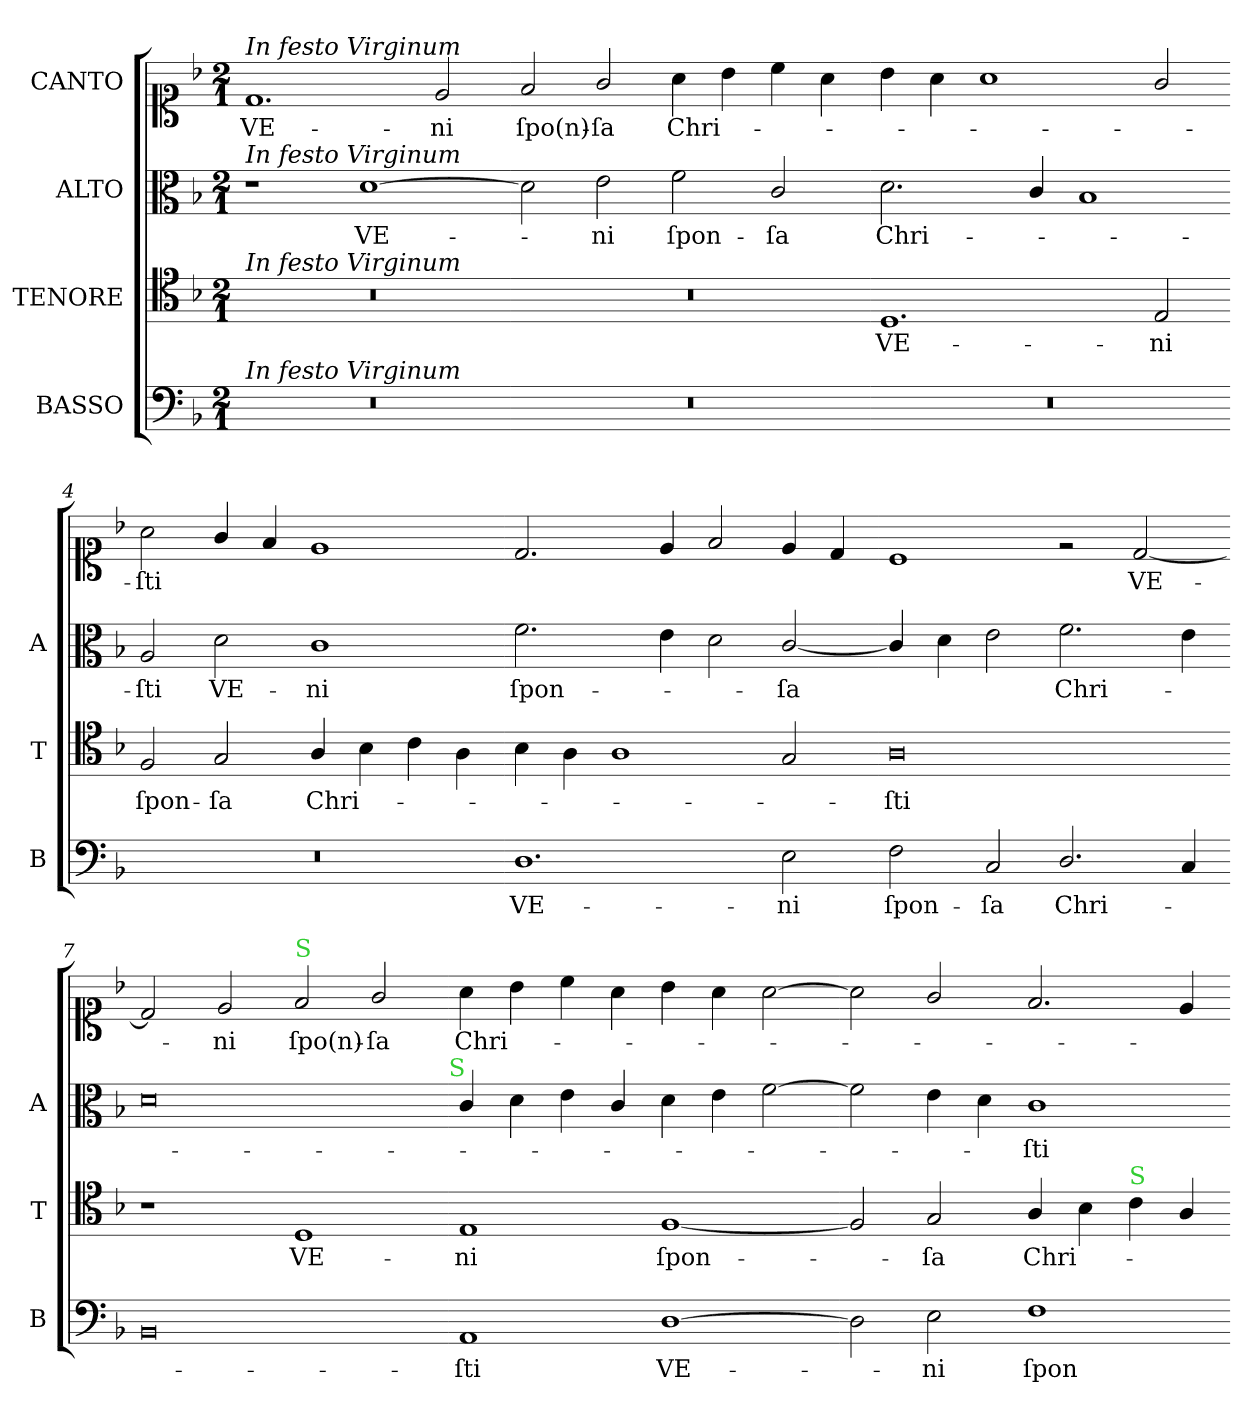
**kern	**text	**kern	**text	**kern	**text	**kern	**text
*part4	*part4	*part3	*part3	*part2	*part2	*part1	*part1
*staff4	*staff4	*staff3	*staff3	*staff2	*staff2	*staff1	*staff1
*I"BASSO	*	*I"TENORE	*	*I"ALTO	*	*I"CANTO	*
*I'B	*	*I'T	*	*I'A	*	*	*
*clefF4	*	*clefC4	*	*clefC3	*	*clefC1	*
*k[b-]	*	*k[b-]	*	*k[b-]	*	*k[b-]	*
*D:aeo	*	*D:aeo	*	*D:aeo	*	*D:aeo	*
*M2/1	*	*M2/1	*	*M2/1	*	*M2/1	*
=1	=1	=1	=1	=1	=1	=1	=1
!	!	!	!	!	!	!LO:TX:a:i:t=In festo Virginum	!
!	!	!	!	!LO:TX:a:i:t=In festo Virginum	!	!	!
!	!	!LO:TX:a:i:t=In festo Virginum	!	!	!	!	!
!LO:TX:a:i:t=In festo Virginum	!	!	!	!	!	!	!
0r	.	0r	.	1r	.	1.d	VE-
.	.	.	.	[1d	VE-	.	.
.	.	.	.	.	.	2e/	-ni
=2-	=2-	=2-	=2-	=2-	=2-	=2-	=2-
0r	.	0r	.	2d]	.	2f/	ſpo(n)-
.	.	.	.	2e\	-ni	2g/	-ſa
.	.	.	.	2f\	ſpon-	4a\	Chri-
.	.	.	.	.	.	4b-\	.
.	.	.	.	2c/	-ſa	4cc\	.
.	.	.	.	.	.	4a\	.
=3-	=3-	=3-	=3-	=3-	=3-	=3-	=3-
0r	.	1.D	VE-	2.d\	Chri-	4b-\	.
.	.	.	.	.	.	4a\	.
.	.	.	.	.	.	1a	.
.	.	.	.	4c/	.	.	.
.	.	.	.	1B-	.	.	.
.	.	2E/	-ni	.	.	2g/	.
=4-	=4-	=4-	=4-	=4-	=4-	=4-	=4-
0r	.	2F/	ſpon-	2A/	-ſti	2a\	-ſti
!	!	!	!	!	!LO:LY:i	!	!
.	.	2G/	-ſa	2d\	VE-	4g/	.
.	.	.	.	.	.	4f/	.
!	!	!	!	!	!LO:LY:i	!	!
.	.	4A/	Chri-	1c	-ni	1e	.
.	.	4B-\	.	.	.	.	.
.	.	4c\	.	.	.	.	.
.	.	4A\	.	.	.	.	.
=5-	=5-	=5-	=5-	=5-	=5-	=5-	=5-
!	!	!	!	!	!LO:LY:i	!	!
1.D	VE-	4B-\	.	2.f\	ſpon-	2.d/	.
.	.	4A\	.	.	.	.	.
.	.	1A	.	.	.	.	.
.	.	.	.	4e\	.	4e/	.
.	.	.	.	2d\	.	2f/	.
!	!	!	!	!	!LO:LY:i	!	!
2E\	-ni	2G/	.	[2c/	-ſa	4e/	.
.	.	.	.	.	.	4d/	.
=6-	=6-	=6-	=6-	=6-	=6-	=6-	=6-
2F\	ſpon-	0A	-ſti	4c/]	.	1c	.
.	.	.	.	4d\	.	.	.
2C/	-ſa	.	.	2e\	.	.	.
!	!	!	!	!	!LO:LY:i	!	!
2.D/	Chri-	.	.	2.f\	Chri-	2re	.
!	!	!	!	!	!	!	!LO:LY:i
.	.	.	.	.	.	[2d/	VE-
4C/	.	.	.	4e\	.	.	.
=7-	=7-	=7-	=7-	=7-	=7-	=7-	=7-
0BB-	.	1r	.	0d	.	2d/]	.
!	!	!	!	!	!	!	!LO:LY:i
.	.	.	.	.	.	2e/	-ni
!	!	!	!	!	!	!LO:TX:a:color=limegreen:t=S	!
!	!	!	!LO:LY:i	!	!	!	!LO:LY:i
.	.	1D	VE-	.	.	2f/	ſpo(n)-
!	!	!	!	!	!	!	!LO:LY:i
.	.	.	.	.	.	2g/	-ſa
!	!	!	!	!LO:TX:a:color=limegreen:t=S	!	!	!
=8-	=8-	=8-	=8-	=8-	=8-	=8-	=8-
!	!	!	!LO:LY:i	!	!	!	!LO:LY:i
1AA	-ſti	1E	-ni	4c/	.	4a\	Chri-
.	.	.	.	4d\	.	4b-\	.
.	.	.	.	4e\	.	4cc\	.
.	.	.	.	4c/	.	4a\	.
!	!LO:LY:i	!	!LO:LY:i	!	!	!	!
[1D	VE-	[1F	ſpon-	4d\	.	4b-\	.
.	.	.	.	4e\	.	4a\	.
.	.	.	.	[2f\	.	[2a\	.
=9-	=9-	=9-	=9-	=9-	=9-	=9-	=9-
2D]	.	2F]	.	2f\]	.	2a\]	.
!	!LO:LY:i	!	!LO:LY:i	!	!	!	!
2E\	-ni	2G/	-ſa	4e\	.	2g/	.
.	.	.	.	4d\	.	.	.
!	!LO:LY:i	!	!LO:LY:i	!	!LO:LY:i	!	!
1F	ſpon-	4A/	Chri-	1c	-ſti	2.f/	.
.	.	4B-\	.	.	.	.	.
!	!	!LO:TX:a:color=limegreen:t=S	!	!	!	!	!
.	.	4c\	.	.	.	.	.
.	.	4A/	.	.	.	4e/	.
=-	=-	=-	=-	=-	=-	=-	=-
*-	*-	*-	*-	*-	*-	*-	*-
